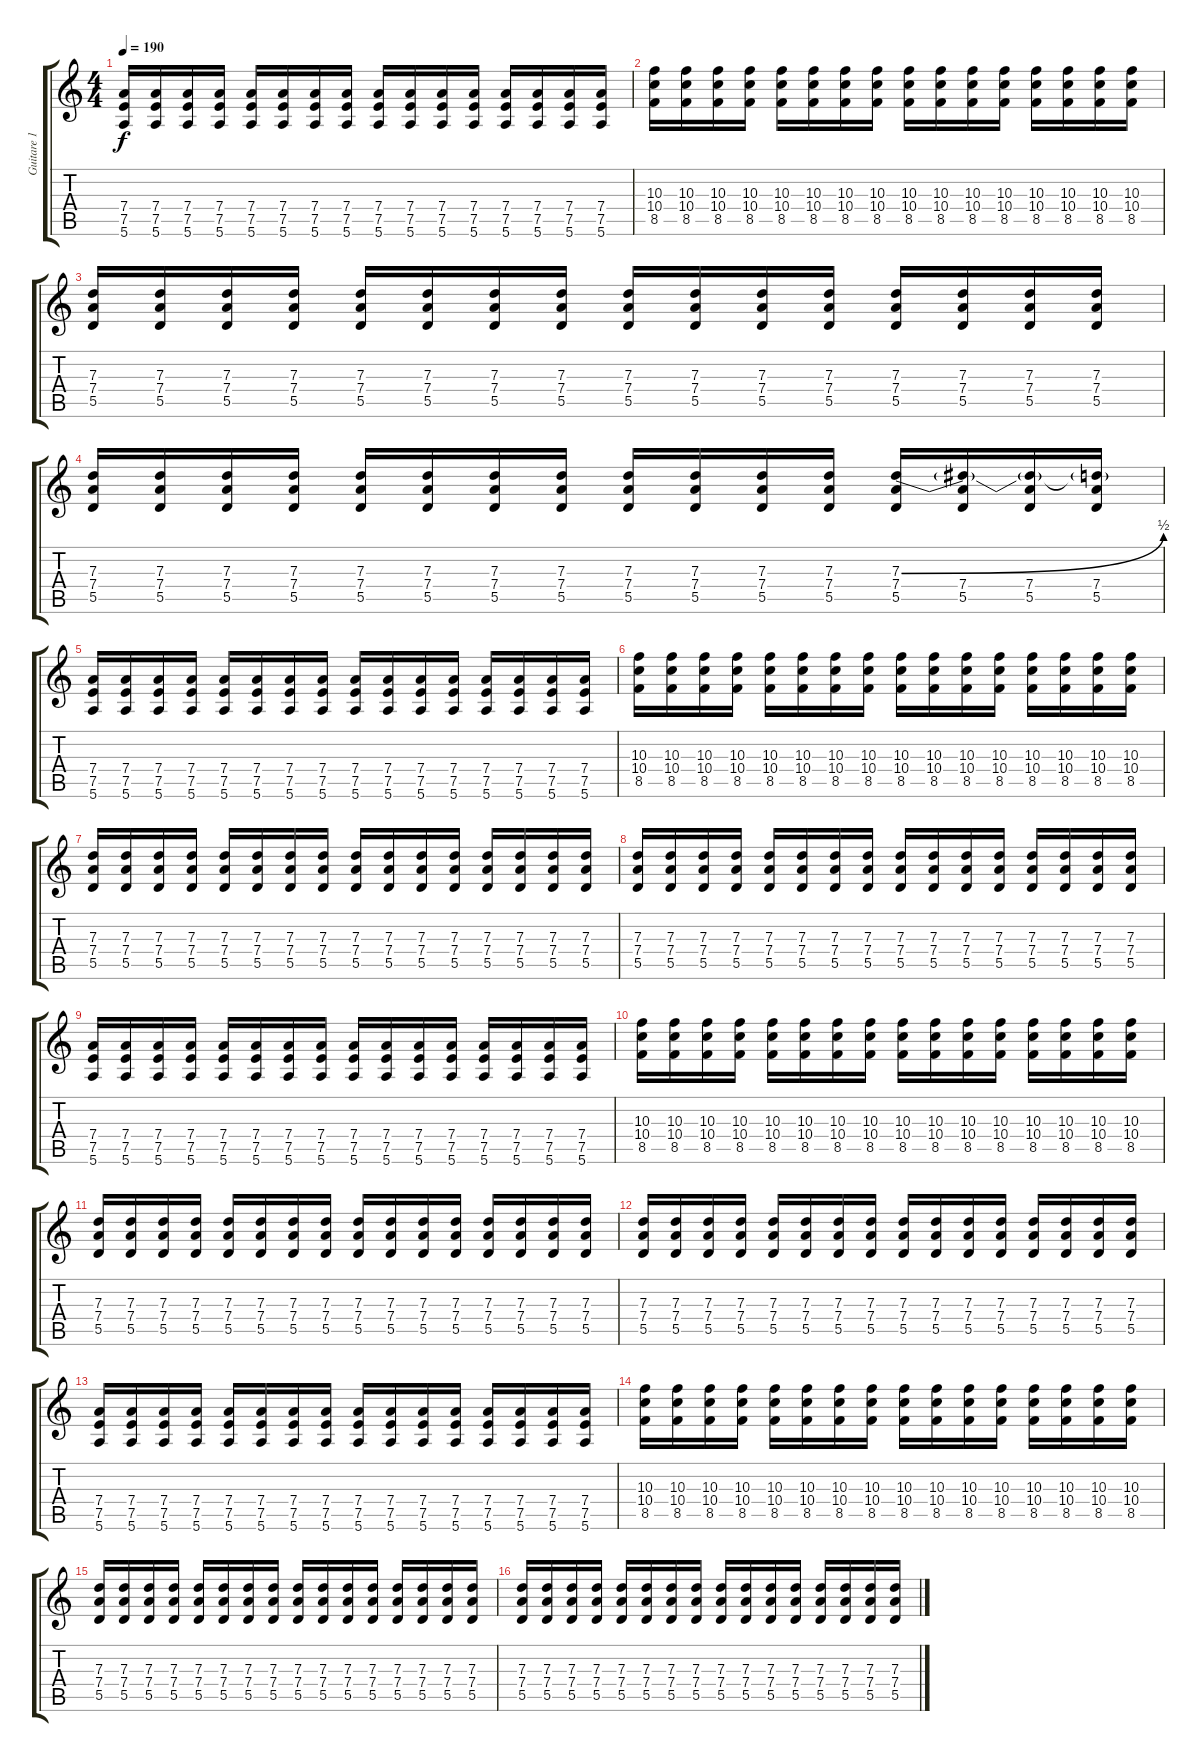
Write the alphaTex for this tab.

\track ("Guitare 1" "Guitare 1") {instrument distortionguitar}
\staff {score tabs}
\tuning (E4 B3 G3 D3 A2 E2) {hide}
\ts (4 4)
\tempo 190
\clef g2
\ks c
(7.4 7.5 5.6).16{dy f} (7.4 7.5 5.6).16 (7.4 7.5 5.6).16 (7.4 7.5 5.6).16 (7.4 7.5 5.6).16 (7.4 7.5 5.6).16 (7.4 7.5 5.6).16 (7.4 7.5 5.6).16 (7.4 7.5 5.6).16 (7.4 7.5 5.6).16 (7.4 7.5 5.6).16 (7.4 7.5 5.6).16 (7.4 7.5 5.6).16 (7.4 7.5 5.6).16 (7.4 7.5 5.6).16 (7.4 7.5 5.6).16 |
(10.3 10.4 8.5).16 (10.3 10.4 8.5).16 (10.3 10.4 8.5).16 (10.3 10.4 8.5).16 (10.3 10.4 8.5).16 (10.3 10.4 8.5).16 (10.3 10.4 8.5).16 (10.3 10.4 8.5).16 (10.3 10.4 8.5).16 (10.3 10.4 8.5).16 (10.3 10.4 8.5).16 (10.3 10.4 8.5).16 (10.3 10.4 8.5).16 (10.3 10.4 8.5).16 (10.3 10.4 8.5).16 (10.3 10.4 8.5).16 |
(7.3 7.4 5.5).16 (7.3 7.4 5.5).16 (7.3 7.4 5.5).16 (7.3 7.4 5.5).16 (7.3 7.4 5.5).16 (7.3 7.4 5.5).16 (7.3 7.4 5.5).16 (7.3 7.4 5.5).16 (7.3 7.4 5.5).16 (7.3 7.4 5.5).16 (7.3 7.4 5.5).16 (7.3 7.4 5.5).16 (7.3 7.4 5.5).16 (7.3 7.4 5.5).16 (7.3 7.4 5.5).16 (7.3 7.4 5.5).16 |
(7.3 7.4 5.5).16 (7.3 7.4 5.5).16 (7.3 7.4 5.5).16 (7.3 7.4 5.5).16 (7.3 7.4 5.5).16 (7.3 7.4 5.5).16 (7.3 7.4 5.5).16 (7.3 7.4 5.5).16 (7.3 7.4 5.5).16 (7.3 7.4 5.5).16 (7.3 7.4 5.5).16 (7.3 7.4 5.5).16 (7.3{be (bend 0 0 60 2)} 7.4 5.5).16 (7.3{t} 7.4 5.5).16 (7.3{t} 7.4 5.5).16 (7.3{t} 7.4 5.5).16 |
(7.4 7.5 5.6).16 (7.4 7.5 5.6).16 (7.4 7.5 5.6).16 (7.4 7.5 5.6).16 (7.4 7.5 5.6).16 (7.4 7.5 5.6).16 (7.4 7.5 5.6).16 (7.4 7.5 5.6).16 (7.4 7.5 5.6).16 (7.4 7.5 5.6).16 (7.4 7.5 5.6).16 (7.4 7.5 5.6).16 (7.4 7.5 5.6).16 (7.4 7.5 5.6).16 (7.4 7.5 5.6).16 (7.4 7.5 5.6).16 |
(10.3 10.4 8.5).16 (10.3 10.4 8.5).16 (10.3 10.4 8.5).16 (10.3 10.4 8.5).16 (10.3 10.4 8.5).16 (10.3 10.4 8.5).16 (10.3 10.4 8.5).16 (10.3 10.4 8.5).16 (10.3 10.4 8.5).16 (10.3 10.4 8.5).16 (10.3 10.4 8.5).16 (10.3 10.4 8.5).16 (10.3 10.4 8.5).16 (10.3 10.4 8.5).16 (10.3 10.4 8.5).16 (10.3 10.4 8.5).16 |
(7.3 7.4 5.5).16 (7.3 7.4 5.5).16 (7.3 7.4 5.5).16 (7.3 7.4 5.5).16 (7.3 7.4 5.5).16 (7.3 7.4 5.5).16 (7.3 7.4 5.5).16 (7.3 7.4 5.5).16 (7.3 7.4 5.5).16 (7.3 7.4 5.5).16 (7.3 7.4 5.5).16 (7.3 7.4 5.5).16 (7.3 7.4 5.5).16 (7.3 7.4 5.5).16 (7.3 7.4 5.5).16 (7.3 7.4 5.5).16 |
(7.3 7.4 5.5).16 (7.3 7.4 5.5).16 (7.3 7.4 5.5).16 (7.3 7.4 5.5).16 (7.3 7.4 5.5).16 (7.3 7.4 5.5).16 (7.3 7.4 5.5).16 (7.3 7.4 5.5).16 (7.3 7.4 5.5).16 (7.3 7.4 5.5).16 (7.3 7.4 5.5).16 (7.3 7.4 5.5).16 (7.3 7.4 5.5).16 (7.3 7.4 5.5).16 (7.3 7.4 5.5).16 (7.3 7.4 5.5).16 |
(7.4 7.5 5.6).16 (7.4 7.5 5.6).16 (7.4 7.5 5.6).16 (7.4 7.5 5.6).16 (7.4 7.5 5.6).16 (7.4 7.5 5.6).16 (7.4 7.5 5.6).16 (7.4 7.5 5.6).16 (7.4 7.5 5.6).16 (7.4 7.5 5.6).16 (7.4 7.5 5.6).16 (7.4 7.5 5.6).16 (7.4 7.5 5.6).16 (7.4 7.5 5.6).16 (7.4 7.5 5.6).16 (7.4 7.5 5.6).16 |
(10.3 10.4 8.5).16 (10.3 10.4 8.5).16 (10.3 10.4 8.5).16 (10.3 10.4 8.5).16 (10.3 10.4 8.5).16 (10.3 10.4 8.5).16 (10.3 10.4 8.5).16 (10.3 10.4 8.5).16 (10.3 10.4 8.5).16 (10.3 10.4 8.5).16 (10.3 10.4 8.5).16 (10.3 10.4 8.5).16 (10.3 10.4 8.5).16 (10.3 10.4 8.5).16 (10.3 10.4 8.5).16 (10.3 10.4 8.5).16 |
(7.3 7.4 5.5).16 (7.3 7.4 5.5).16 (7.3 7.4 5.5).16 (7.3 7.4 5.5).16 (7.3 7.4 5.5).16 (7.3 7.4 5.5).16 (7.3 7.4 5.5).16 (7.3 7.4 5.5).16 (7.3 7.4 5.5).16 (7.3 7.4 5.5).16 (7.3 7.4 5.5).16 (7.3 7.4 5.5).16 (7.3 7.4 5.5).16 (7.3 7.4 5.5).16 (7.3 7.4 5.5).16 (7.3 7.4 5.5).16 |
(7.3 7.4 5.5).16 (7.3 7.4 5.5).16 (7.3 7.4 5.5).16 (7.3 7.4 5.5).16 (7.3 7.4 5.5).16 (7.3 7.4 5.5).16 (7.3 7.4 5.5).16 (7.3 7.4 5.5).16 (7.3 7.4 5.5).16 (7.3 7.4 5.5).16 (7.3 7.4 5.5).16 (7.3 7.4 5.5).16 (7.3 7.4 5.5).16 (7.3 7.4 5.5).16 (7.3 7.4 5.5).16 (7.3 7.4 5.5).16 |
(7.4 7.5 5.6).16 (7.4 7.5 5.6).16 (7.4 7.5 5.6).16 (7.4 7.5 5.6).16 (7.4 7.5 5.6).16 (7.4 7.5 5.6).16 (7.4 7.5 5.6).16 (7.4 7.5 5.6).16 (7.4 7.5 5.6).16 (7.4 7.5 5.6).16 (7.4 7.5 5.6).16 (7.4 7.5 5.6).16 (7.4 7.5 5.6).16 (7.4 7.5 5.6).16 (7.4 7.5 5.6).16 (7.4 7.5 5.6).16 |
(10.3 10.4 8.5).16 (10.3 10.4 8.5).16 (10.3 10.4 8.5).16 (10.3 10.4 8.5).16 (10.3 10.4 8.5).16 (10.3 10.4 8.5).16 (10.3 10.4 8.5).16 (10.3 10.4 8.5).16 (10.3 10.4 8.5).16 (10.3 10.4 8.5).16 (10.3 10.4 8.5).16 (10.3 10.4 8.5).16 (10.3 10.4 8.5).16 (10.3 10.4 8.5).16 (10.3 10.4 8.5).16 (10.3 10.4 8.5).16 |
(7.3 7.4 5.5).16 (7.3 7.4 5.5).16 (7.3 7.4 5.5).16 (7.3 7.4 5.5).16 (7.3 7.4 5.5).16 (7.3 7.4 5.5).16 (7.3 7.4 5.5).16 (7.3 7.4 5.5).16 (7.3 7.4 5.5).16 (7.3 7.4 5.5).16 (7.3 7.4 5.5).16 (7.3 7.4 5.5).16 (7.3 7.4 5.5).16 (7.3 7.4 5.5).16 (7.3 7.4 5.5).16 (7.3 7.4 5.5).16 |
(7.3 7.4 5.5).16 (7.3 7.4 5.5).16 (7.3 7.4 5.5).16 (7.3 7.4 5.5).16 (7.3 7.4 5.5).16 (7.3 7.4 5.5).16 (7.3 7.4 5.5).16 (7.3 7.4 5.5).16 (7.3 7.4 5.5).16 (7.3 7.4 5.5).16 (7.3 7.4 5.5).16 (7.3 7.4 5.5).16 (7.3 7.4 5.5).16 (7.3 7.4 5.5).16 (7.3 7.4 5.5).16 (7.3 7.4 5.5).16
